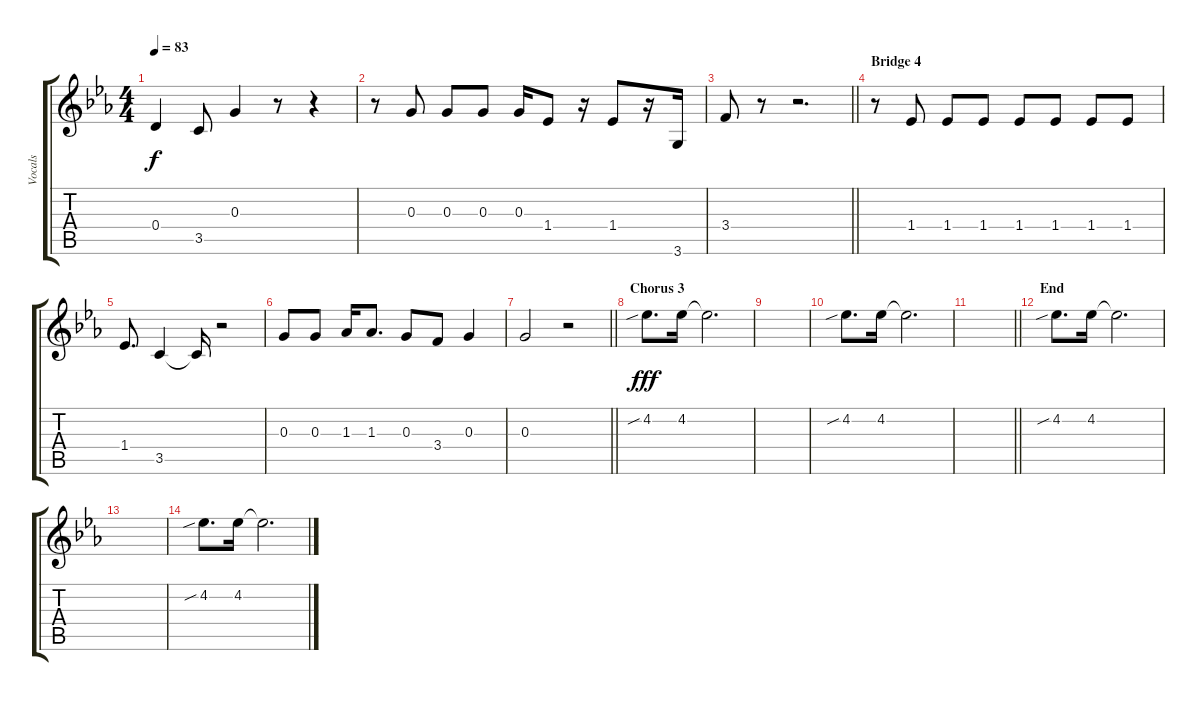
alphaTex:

\track ("Vocals" "Vocals") {instrument acousticguitarsteel}
\staff {score tabs}
\tuning (E4 B3 G3 D3 A2 E2) {hide}
\ts (4 4)
\tempo 83
\clef g2
\ks cminor
0.4.4{dy f} 3.5.8 0.3.4 r.8 r.4 |
r.8 0.3.8 0.3.8 0.3.8 0.3.16 1.4.8 r.16 1.4.8 r.16 3.6.16 |
\barLineRight lightlight
3.4.8 r.8 r.2{d} |
\section ("" "Bridge 4")
r.8 1.4.8 1.4.8 1.4.8 1.4.8 1.4.8 1.4.8 1.4.8 |
1.4.8{d} 3.5.4 3.5{t}.16 r.2 |
0.3.8 0.3.8 1.3.16 1.3.8{d} 0.3.8 3.4.8 0.3.4 |
\barLineRight lightlight
0.3.2 r.2 |
\section ("" "Chorus 3")
4.2{sib}.8{d dy fff} 4.2.16 4.2{t}.2{d} |
|
4.2{sib}.8{d} 4.2.16 4.2{t}.2{d} |
\barLineRight lightlight
|
\section ("" "End")
4.2{sib}.8{d} 4.2.16 4.2{t}.2{d} |
|
4.2{sib}.8{d} 4.2.16 4.2{t}.2{d}
